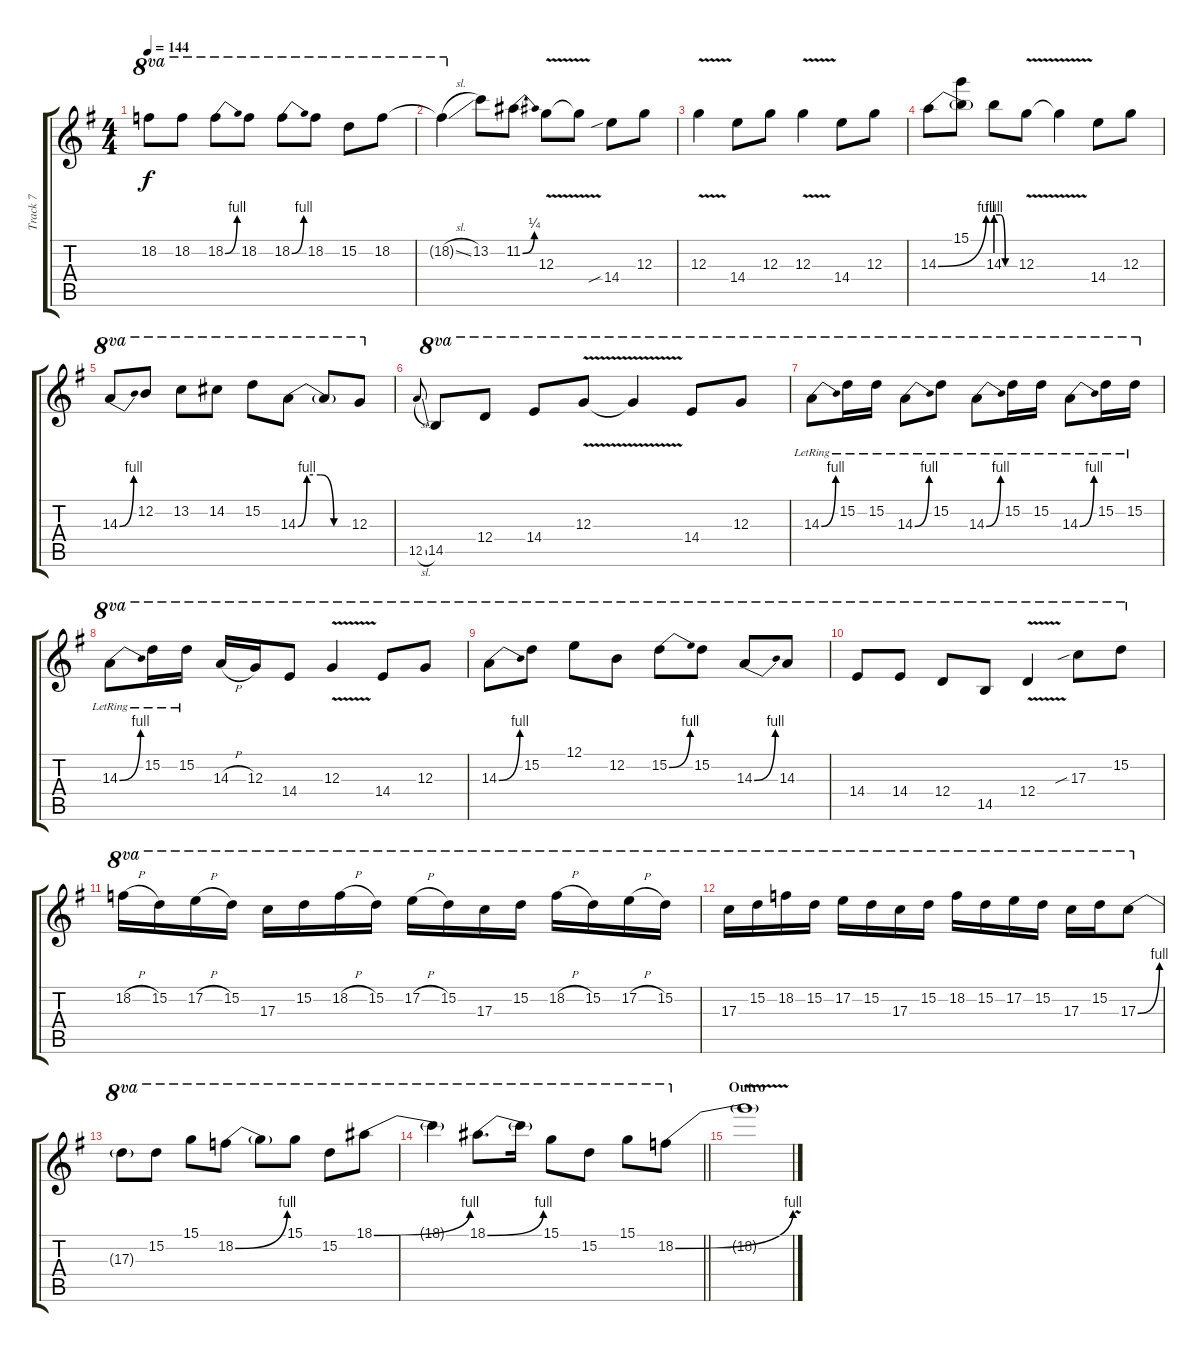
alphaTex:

\track ("Track 7" "Track 7") {instrument overdrivenguitar}
\staff {score tabs}
\tuning (E4 B3 G3 D3 A2 E2) {hide}
\ts (4 4)
\tempo 144
\clef g2
\ks g
18.2{t}.8{ot 8va dy f} 18.2.8{ot 8va} 18.2{be (bend 0 0 60 4)}.8{ot 8va} 18.2.8{ot 8va} 18.2{be (bend 0 0 60 4)}.8{ot 8va} 18.2.8{ot 8va} 15.2.8{ot 8va} 18.2.8{ot 8va} |
18.2{sl t}.4{ot 8va} 13.2.8 11.2{be (bend 0 0 60 1)}.8 12.3{v}.8 12.3{t}.8 14.4{sib}.8 12.3.8 |
12.3{v}.4 14.4.8 12.3.8 12.3{v}.4 14.4.8 12.3.8 |
14.3{be (bend 0 0 60 4)}.8 (15.1 14.3{t}).8 14.3{be (custom 0 4 15 4 30 0 60 0)}.8 12.3{v}.8 12.3{t}.4 14.4.8 12.3.8 |
14.3{be (bend 0 0 60 4)}.8{ot 8va} 12.2.8{ot 8va} 13.2.8{ot 8va} 14.2.8{ot 8va} 15.2.8{ot 8va} 14.3{be (custom 0 0 10 4 25 4 40 0 60 0)}.8{ot 8va} 14.3{t}.8{ot 8va} 12.3.8{ot 8va} |
12.5{sl}.8{gr onbeat} 14.5.8{ot 8va} 12.4.8{ot 8va} 14.4.8{ot 8va} 12.3{v}.8{ot 8va} 12.3{v t}.4{ot 8va} 14.4.8{ot 8va} 12.3.8{ot 8va} |
14.3{be (bend 0 0 60 4) lr}.8{ot 8va} 15.2{lr}.16{ot 8va} 15.2{lr}.16{ot 8va} 14.3{be (bend 0 0 60 4) lr}.8{ot 8va} 15.2{lr}.8{ot 8va} 14.3{be (bend 0 0 60 4) lr}.8{ot 8va} 15.2{lr}.16{ot 8va} 15.2{lr}.16{ot 8va} 14.3{be (bend 0 0 60 4) lr}.8{ot 8va} 15.2{lr}.16{ot 8va} 15.2{lr}.16{ot 8va} |
14.3{be (bend 0 0 60 4) lr}.8{ot 8va} 15.2{lr}.16{ot 8va} 15.2{lr}.16{ot 8va} 14.3{h}.16{ot 8va} 12.3.16{ot 8va} 14.4.8{ot 8va} 12.3{v}.4{ot 8va} 14.4.8{ot 8va} 12.3.8{ot 8va} |
14.3{be (bend 0 0 60 4)}.8{ot 8va} 15.2.8{ot 8va} 12.1.8{ot 8va} 12.2.8{ot 8va} 15.2{be (bend 0 0 60 4)}.8{ot 8va} 15.2.8{ot 8va} 14.3{be (bend 0 0 60 4)}.8{ot 8va} 14.3.8{ot 8va} |
14.4.8{ot 8va} 14.4.8{ot 8va} 12.4.8{ot 8va} 14.5.8{ot 8va} 12.4{v}.4{ot 8va} 17.3{sib}.8{ot 8va} 15.2.8{ot 8va} |
18.2{h}.16{ot 8va} 15.2.16{ot 8va} 17.2{h}.16{ot 8va} 15.2.16{ot 8va} 17.3.16{ot 8va} 15.2.16{ot 8va} 18.2{h}.16{ot 8va} 15.2.16{ot 8va} 17.2{h}.16{ot 8va} 15.2.16{ot 8va} 17.3.16{ot 8va} 15.2.16{ot 8va} 18.2{h}.16{ot 8va} 15.2.16{ot 8va} 17.2{h}.16{ot 8va} 15.2.16{ot 8va} |
17.3.16{ot 8va} 15.2.16{ot 8va} 18.2.16{ot 8va} 15.2.16{ot 8va} 17.2.16{ot 8va} 15.2.16{ot 8va} 17.3.16{ot 8va} 15.2.16{ot 8va} 18.2.16{ot 8va} 15.2.16{ot 8va} 17.2.16{ot 8va} 15.2.16{ot 8va} 17.3.16{ot 8va} 15.2.16{ot 8va} 17.3{be (bend 0 0 60 4)}.8{ot 8va} |
17.3{t}.8{ot 8va} 15.2.8{ot 8va} 15.1.8{ot 8va} 18.2{be (bend 0 0 60 4)}.8{ot 8va} 18.2{t}.8{ot 8va} 15.1.8{ot 8va} 15.2.8{ot 8va} 18.1{be (bend 0 0 60 4)}.8{ot 8va} |
\barLineRight lightlight
18.1{t}.4{ot 8va} 18.1{be (bend 0 0 60 4)}.8{d ot 8va} 18.1{t}.16{ot 8va} 15.1.8{ot 8va} 15.2.8{ot 8va} 15.1.8{ot 8va} 18.2{be (bend 0 0 60 4)}.8{ot 8va} |
\section ("" "Outro")
18.2{v t}.1
